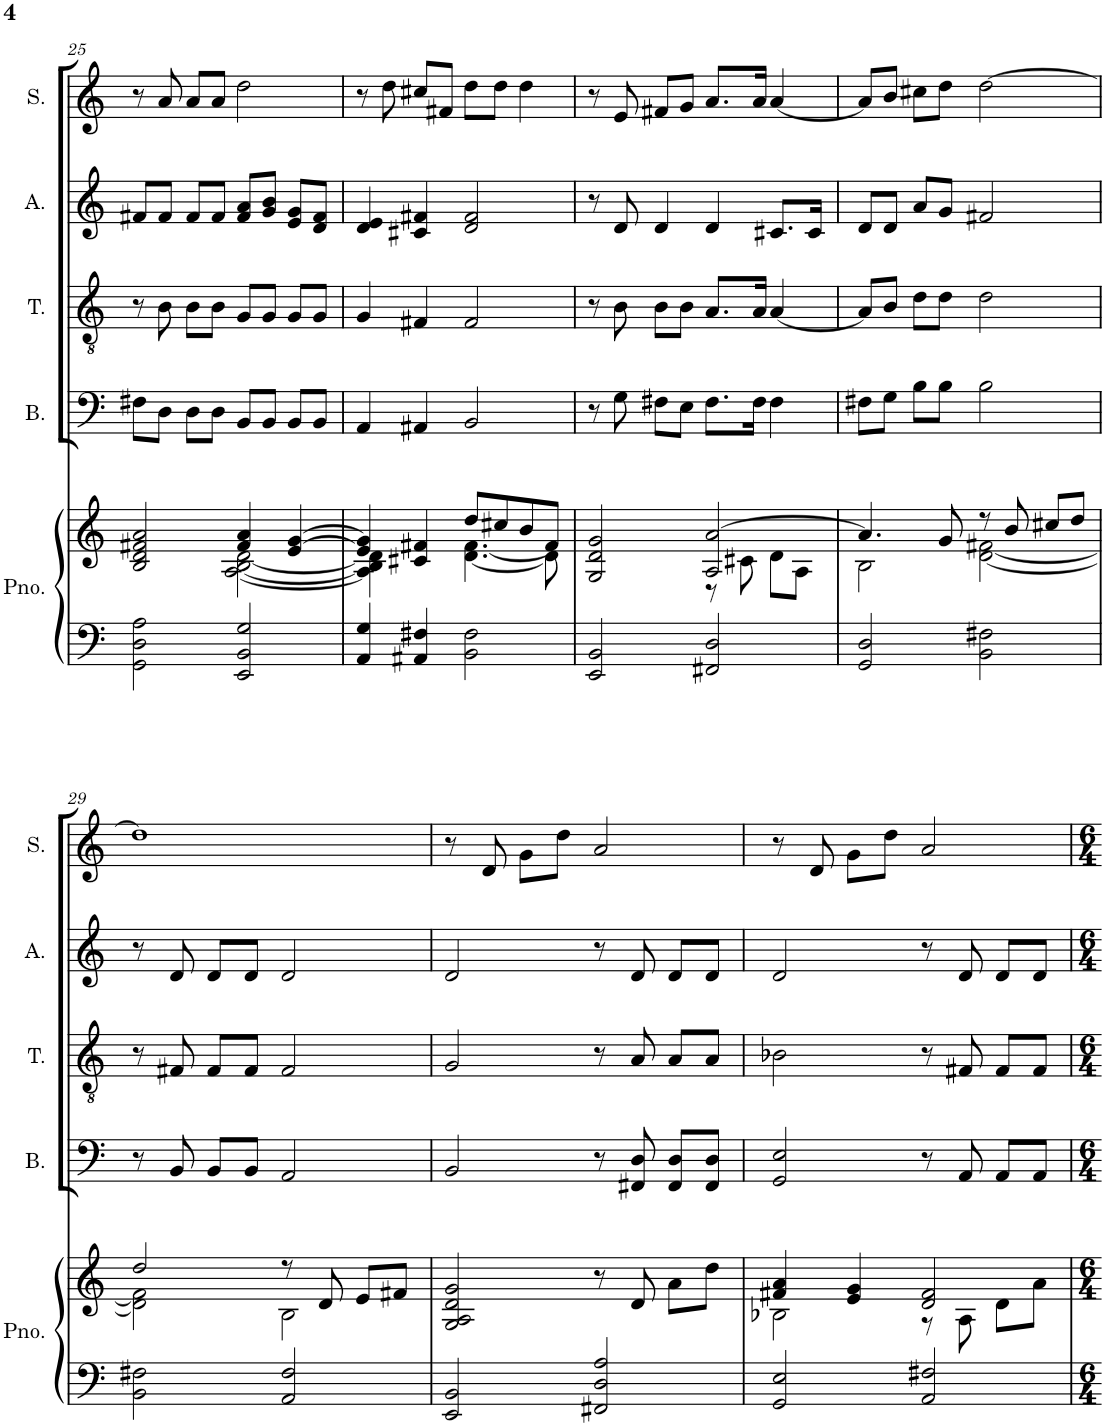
**kern	**kern	**kern	**kern	**kern	**kern
*part5	*part5	*part4	*part3	*part2	*part1
*staff6	*staff5	*staff4	*staff3	*staff2	*staff1
*I"Piano	*	*I"Bass	*I"Tenor	*I"Alto	*I"Soprano
*I'Pno.	*	*I'B.	*I'T.	*I'A.	*I'S.
!!LO:PB:g=z
*clefF4	*clefG2	*clefF4	*clefGv2	*clefG2	*clefG2
*k[]	*k[]	*k[]	*k[]	*k[]	*k[]
*M4/4	*M4/4	*M4/4	*M4/4	*M4/4	*M4/4
=25	=25	=25	=25	=25	=25
*	*^	*	*	*	*
2GG\ 2D\ 2A\	2B/ 2d/ 2f#X/ 2a/	2ryy	8F#X\L	8r	8f#X/L	8r
.	.	.	8D\J	8B\	8f#/J	8a/
.	.	.	8D\L	8B\L	8f#/L	8a/L
.	.	.	8D\J	8B\J	8f#/J	8a/J
2EE/ 2BB/ 2G/	4f#/ 4a/	[2A\ [2B\ [2d\	8BB/L	8G/L	8f#/ 8a/L	2dd\
.	.	.	8BB/J	8G/J	8g/ 8b/J	.
.	[4e/ [4g/	.	8BB/L	8G/L	8e/ 8g/L	.
.	.	.	8BB/J	8G/J	8d/ 8f#/J	.
=26	=26	=26	=26	=26	=26	=26
4AA/ 4G/	4e/] 4g/]	4A\] 4B\] 4d\]	4AA/	4G/	4d/ 4e/	8r
.	.	.	.	.	.	8dd\
4AA#X/ 4F#X/	4c#X/ 4f#X/	4ryy	4AA#X/	4F#X/	4c#X/ 4f#X/	8cc#X/L
.	.	.	.	.	.	8f#X/J
2BB\ 2F#\	8dd/L	[4.d\ [4.f#\	2BB/	2F#/	2d/ 2f#/	8dd\L
.	8cc#X/	.	.	.	.	8dd\J
.	8b/	.	.	.	.	4dd\
.	8f#/J]	8d\]	.	.	.	.
=27	=27	=27	=27	=27	=27	=27
2EE/ 2BB/	2G/ 2d/ 2g/	2ryy	8r	8r	8r	8r
.	.	.	8G\	8B\	8d/	8e/
.	.	.	8F#X\L	8B\L	4d/	8f#X/L
.	.	.	8E\J	8B\J	.	8g/J
2FF#X/ 2D/	2A/ [2a/	8r	8.F#\L	8.A/L	4d/	8.a/L
.	.	8c#X\	.	.	.	.
.	.	.	16F#\Jk	16A/Jk	.	16a/Jk
.	.	8d\L	4F#\	[4A/	8.c#X/L	[4a/
.	.	8A\J	.	.	.	.
.	.	.	.	.	16c#/Jk	.
=28	=28	=28	=28	=28	=28	=28
2GG/ 2D/	4.a/]	2B\	8F#X\L	8A/L]	8d/L	8a/L]
.	.	.	8G\J	8B/J	8d/J	8b/J
.	.	.	8B\L	8d\L	8a/L	8cc#X\L
.	8g/	.	8B\J	8d\J	8g/J	8dd\J
2BB\ 2F#X\	8r	[2d\ [2f#X\	2B\	2d\	2f#X/	[2dd\
.	8b/	.	.	.	.	.
.	8cc#X/L	.	.	.	.	.
.	8dd/J	.	.	.	.	.
!!LO:LB:g=z
=29	=29	=29	=29	=29	=29	=29
2BB\ 2F#X\	2dd/	2d\] 2f#\]	8r	8r	8r	1dd]
.	.	.	8BB/	8F#X/	8d/	.
.	.	.	8BB/L	8F#/L	8d/L	.
.	.	.	8BB/J	8F#/J	8d/J	.
2AA/ 2F#/	8r	2B\	2AA/	2F#/	2d/	.
.	8d/	.	.	.	.	.
.	8e/L	.	.	.	.	.
.	8f#X/J	.	.	.	.	.
*	*v	*v	*	*	*	*
=30	=30	=30	=30	=30	=30
2EE/ 2BB/	2G/ 2A/ 2d/ 2g/	2BB/	2G/	2d/	8r
.	.	.	.	.	8d/
.	.	.	.	.	8g\L
.	.	.	.	.	8dd\J
2FF#X/ 2D/ 2A/	8r	8r	8r	8r	2a/
.	8d/	8FF#X/ 8D/	8A/	8d/	.
.	8a\L	8FF#/ 8D/L	8A/L	8d/L	.
.	8dd\J	8FF#/ 8D/J	8A/J	8d/J	.
=31	=31	=31	=31	=31	=31
*	*^	*	*	*	*
2GG/ 2E/	4f#X/ 4a/	2B-X\	2GG/ 2E/	2B-X\	2d/	8r
.	.	.	.	.	.	8d/
.	4e/ 4g/	.	.	.	.	8g\L
.	.	.	.	.	.	8dd\J
2AA/ 2F#X/	2d/ 2f#/	8r	8r	8r	8r	2a/
.	.	8A\	8AA/	8F#X/	8d/	.
.	.	8d\L	8AA/L	8F#/L	8d/L	.
.	.	8a\J	8AA/J	8F#/J	8d/J	.
*	*v	*v	*	*	*	*
=	=	=	=	=	=
*-	*-	*-	*-	*-	*-
